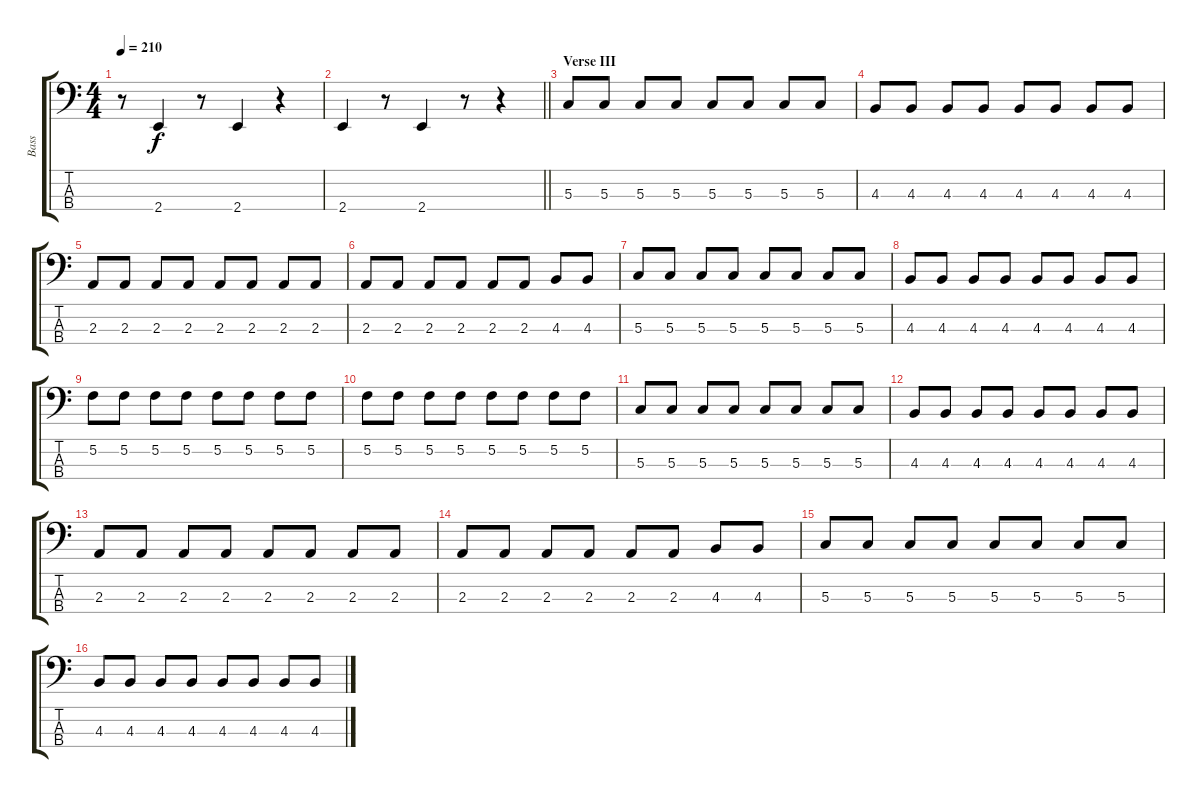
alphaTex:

\track ("Bass" "Bass") {instrument electricbasspick}
\staff {score tabs}
\tuning (F2 C2 G1 D1) {hide}
\ts (4 4)
\tempo 210
\clef f4
\ks c
r.8{dy f} 2.4.4 r.8 2.4.4 r.4 |
\barLineRight lightlight
2.4.4 r.8 2.4.4 r.8 r.4 |
\section ("" "Verse III")
5.3.8 5.3.8 5.3.8 5.3.8 5.3.8 5.3.8 5.3.8 5.3.8 |
4.3.8 4.3.8 4.3.8 4.3.8 4.3.8 4.3.8 4.3.8 4.3.8 |
2.3.8 2.3.8 2.3.8 2.3.8 2.3.8 2.3.8 2.3.8 2.3.8 |
2.3.8 2.3.8 2.3.8 2.3.8 2.3.8 2.3.8 4.3.8 4.3.8 |
5.3.8 5.3.8 5.3.8 5.3.8 5.3.8 5.3.8 5.3.8 5.3.8 |
4.3.8 4.3.8 4.3.8 4.3.8 4.3.8 4.3.8 4.3.8 4.3.8 |
5.2.8 5.2.8 5.2.8 5.2.8 5.2.8 5.2.8 5.2.8 5.2.8 |
5.2.8 5.2.8 5.2.8 5.2.8 5.2.8 5.2.8 5.2.8 5.2.8 |
5.3.8 5.3.8 5.3.8 5.3.8 5.3.8 5.3.8 5.3.8 5.3.8 |
4.3.8 4.3.8 4.3.8 4.3.8 4.3.8 4.3.8 4.3.8 4.3.8 |
2.3.8 2.3.8 2.3.8 2.3.8 2.3.8 2.3.8 2.3.8 2.3.8 |
2.3.8 2.3.8 2.3.8 2.3.8 2.3.8 2.3.8 4.3.8 4.3.8 |
5.3.8 5.3.8 5.3.8 5.3.8 5.3.8 5.3.8 5.3.8 5.3.8 |
4.3.8 4.3.8 4.3.8 4.3.8 4.3.8 4.3.8 4.3.8 4.3.8
